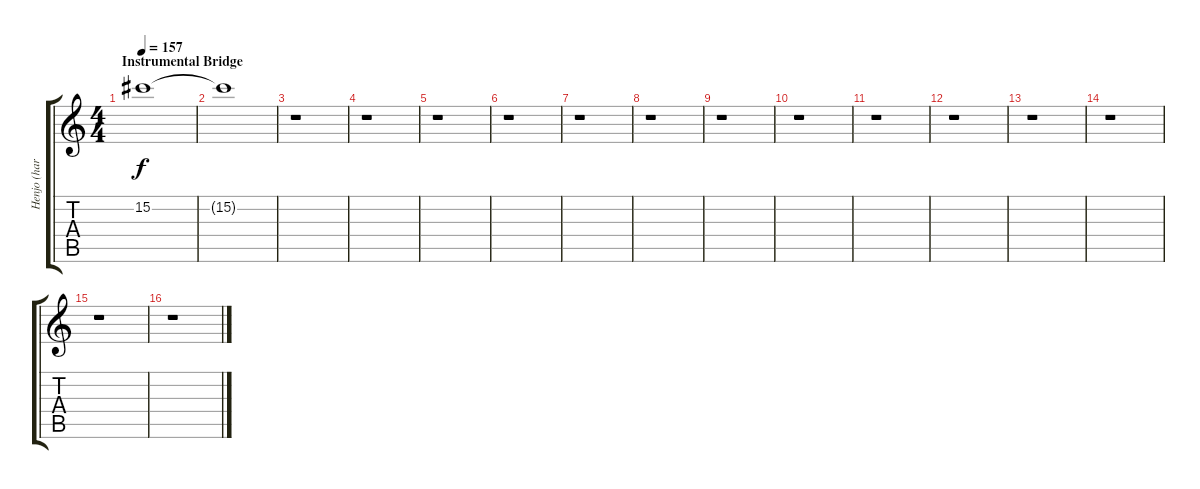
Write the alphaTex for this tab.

\track ("Henjo (harmony)" "Henjo (har") {instrument distortionguitar}
\staff {score tabs}
\tuning (Eb4 Bb3 Gb3 Db3 Ab2 Eb2) {hide}
\ts (4 4)
\section ("" "Instrumental Bridge")
\tempo 157
\clef g2
\ks c
15.2.1{dy f} |
15.2{t}.1 |
r.1 |
r.1 |
r.1 |
r.1 |
r.1 |
r.1 |
r.1 |
r.1 |
r.1 |
r.1 |
r.1 |
r.1 |
r.1 |
r.1
